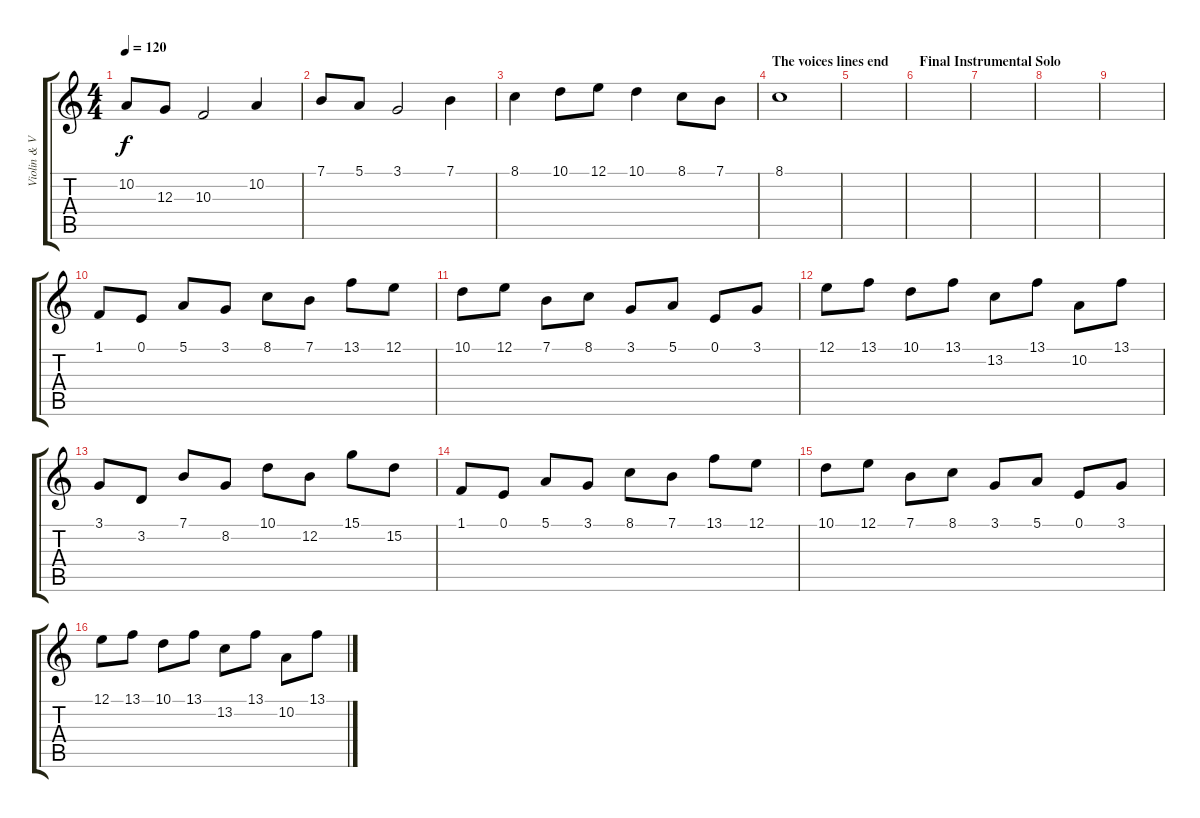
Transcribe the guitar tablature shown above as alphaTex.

\track ("Violin & Voice" "Violin & V") {instrument violin}
\staff {score tabs}
\tuning (E4 B3 G3 D3 A2 E2) {hide}
\ts (4 4)
\tempo 120
\clef g2
\ks c
10.2.8{dy f} 12.3.8 10.3.2 10.2.4 |
7.1.8 5.1.8 3.1.2 7.1.4 |
8.1.4 10.1.8 12.1.8 10.1.4 8.1.8 7.1.8 |
\section ("" "The voices lines end")
8.1.1 |
|
\section ("" "Final Instrumental Solo")
|
|
|
|
1.1.8 0.1.8 5.1.8 3.1.8 8.1.8 7.1.8 13.1.8 12.1.8 |
10.1.8 12.1.8 7.1.8 8.1.8 3.1.8 5.1.8 0.1.8 3.1.8 |
12.1.8 13.1.8 10.1.8 13.1.8 13.2.8 13.1.8 10.2.8 13.1.8 |
3.1.8 3.2.8 7.1.8 8.2.8 10.1.8 12.2.8 15.1.8 15.2.8 |
1.1.8 0.1.8 5.1.8 3.1.8 8.1.8 7.1.8 13.1.8 12.1.8 |
10.1.8 12.1.8 7.1.8 8.1.8 3.1.8 5.1.8 0.1.8 3.1.8 |
12.1.8 13.1.8 10.1.8 13.1.8 13.2.8 13.1.8 10.2.8 13.1.8
